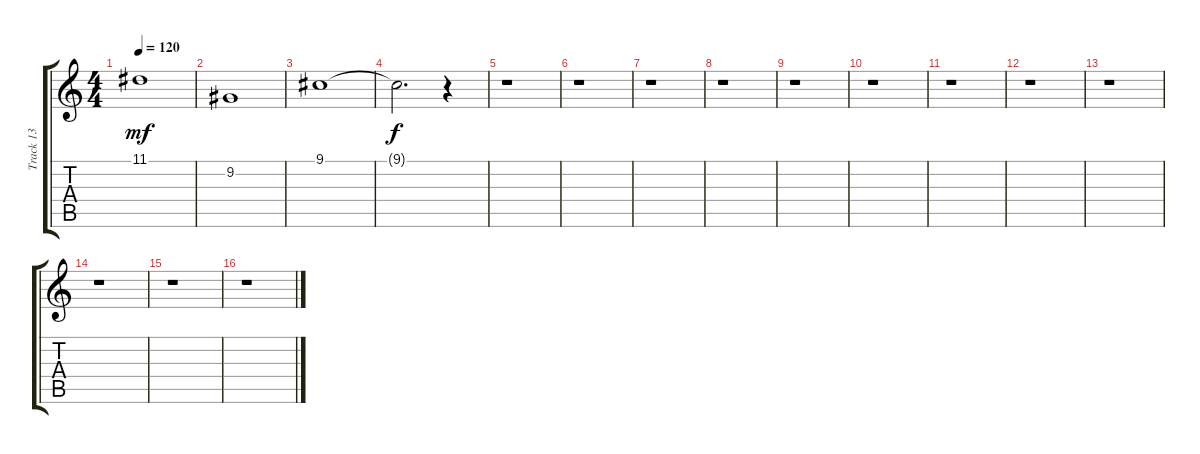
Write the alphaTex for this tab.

\track ("Track 13" "Track 13") {instrument frenchhorn}
\staff {score tabs}
\tuning (E4 B3 G3 D3 A2 E2) {hide}
\ts (4 4)
\tempo 120
\clef g2
\ks c
11.1.1{dy mf} |
9.2.1 |
9.1.1 |
9.1{t}.2{d dy f} r.4 |
r.1 |
r.1 |
r.1 |
r.1 |
r.1 |
r.1 |
r.1 |
r.1 |
r.1 |
r.1 |
r.1 |
r.1
